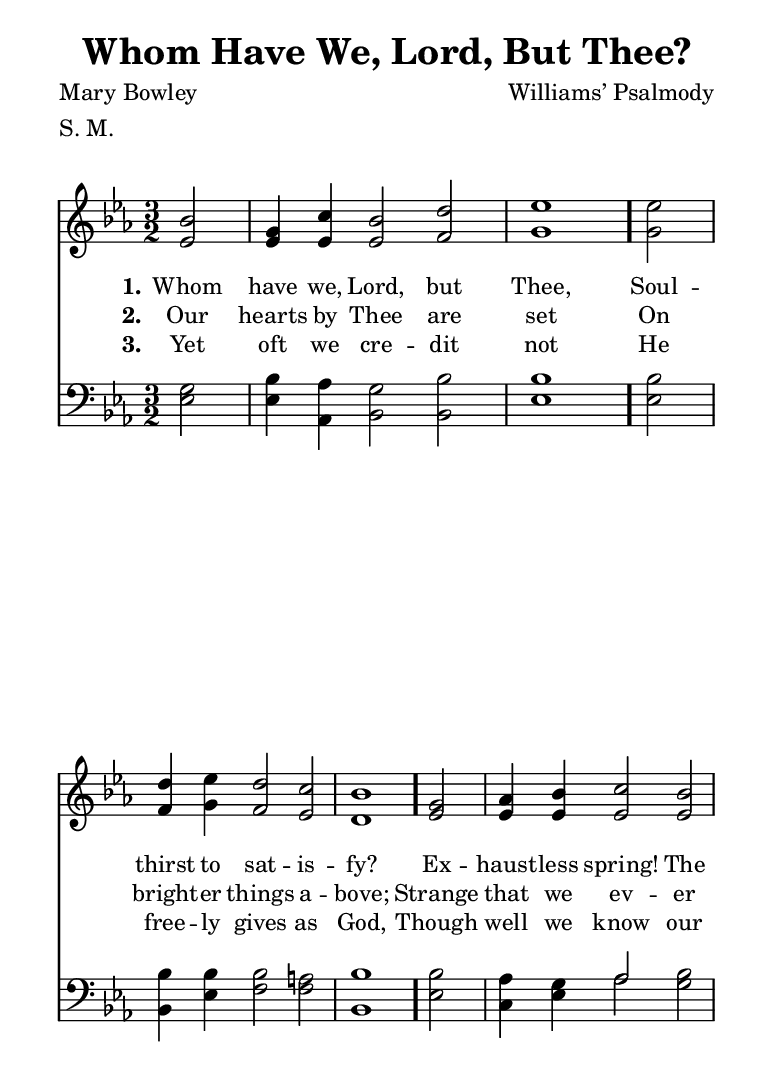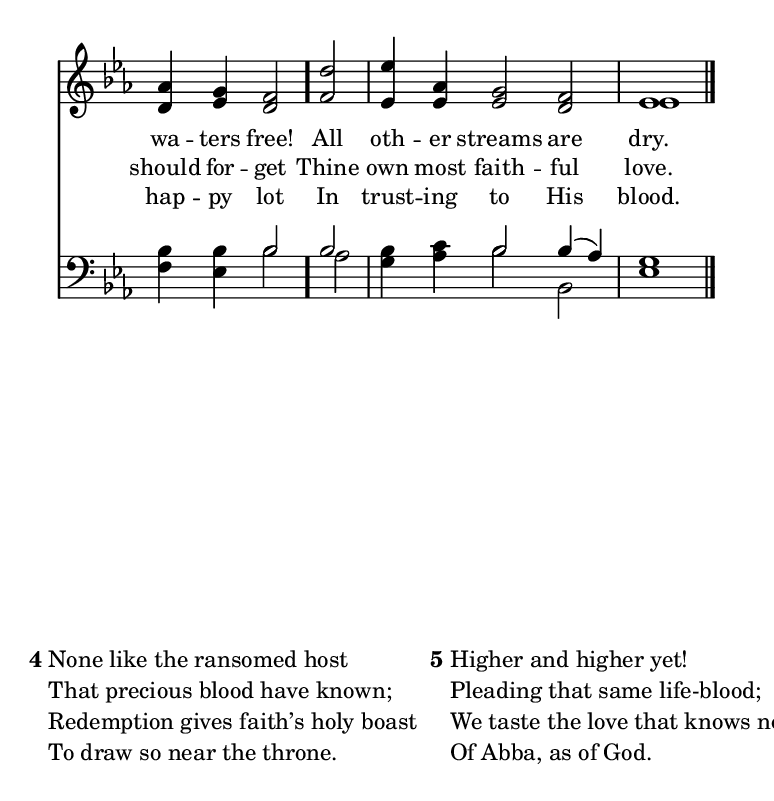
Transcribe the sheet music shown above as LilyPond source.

\include "common/global.ily"
\paper {
  \include "common/paper.ily"
  ragged-last-bottom = ##t
  system-count = #(cond (is-eogsized 2) (#t #f))
}

\header{
  hymnnumber = "180"
  title = "Whom Have We, Lord, But Thee?"
  tunename = "Huddersfield"
  meter = "S. M."
  poet = "Mary Bowley"
  composer = "Williams’ Psalmody"
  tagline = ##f
}

patternAA = { c2 | c4 c4 c2 c2 | c1 }
patternAB = { c2 | c4 c4 c2 c4( c4) | c1 }
patternBA = { c2 | c4 c4 c2 c2 | c4 c4 c2 }

global = {
  \include "common/overrides.ily"
  \override Staff.TimeSignature.style = #'numbered
  \time 3/2
  \override Score.MetronomeMark.transparent = ##t % hide all fermata changes too
  \tempo 2=70
  \key ees \major
  \partial 2
  \autoBeamOff
}

notesSoprano = {
\global
\relative c'' {

  \changePitch \patternAA { bes | g c bes d | ees }
  \changePitch \patternAA { ees | d ees d c | bes }
  \changePitch \patternBA { g | aes bes c bes | aes g f }
  \changePitch \patternAA { d' | ees aes, g f | ees }

  \bar "|."

}
}

notesAlto = {
\global
\relative e' {

  \changePitch \patternAA { ees | ees ees ees f | g }
  \changePitch \patternAA { g | f g f ees | d }
  \changePitch \patternBA { ees | ees ees ees ees | d ees d }
  \changePitch \patternAA { f | ees ees ees d | ees }

}
}

notesTenor = {
\global
\relative a {

  \changePitch \patternAA { g | bes aes g bes | bes }
  \changePitch \patternAA { bes | bes bes bes a | bes }
  \changePitch \patternBA { bes | aes g aes bes | bes bes bes }
  \changePitch \patternAB { bes | bes c bes bes aes | g }

}
}

notesBass = {
\global
\relative f {

  \changePitch \patternAA { ees | ees aes, bes bes | ees }
  \changePitch \patternAA { ees | bes ees f f | bes, }
  \changePitch \patternBA { ees | c ees aes g | f ees bes' }
  \changePitch \patternAA { aes | g aes bes bes, | ees }

}
}

wordsA = \lyricmode {
\set stanza = "1."

Whom have we, Lord, but Thee, \bar "."
Soul -- thirst to sat -- is -- fy? \bar "."
Ex -- haust -- less spring! The wa -- ters free! \bar "."
All oth -- er streams are dry. \bar "."

}

wordsB = \lyricmode {
\set stanza = "2."

Our hearts by Thee are set
On bright -- er things a -- bove;
Strange that we ev -- er should for -- get
Thine own most faith -- ful love.

}

wordsC = \lyricmode {
\set stanza = "3."

Yet oft we cre -- dit not
He free -- ly gives as God,
Though well we know our hap -- py lot
In trust -- ing to His blood.

}

wordsD = \markuplist {

\line { None like the ransomed host }
\line { That precious blood have known; }
\line { Redemption gives faith’s holy boast }
\line { To draw so near the throne. }

}

wordsE = \markuplist {

\line { Higher and higher yet! }
\line { Pleading that same life-blood; }
\line { We taste the love that knows no let, }
\line { Of Abba, as of God. }

}

\score {
  \context ChoirStaff <<
    \context Staff = upper <<
      \set ChoirStaff.systemStartDelimiter = #'SystemStartBar
      \set ChoirStaff.printPartCombineTexts = ##f
      \partcombine #'(2 . 9) \notesSoprano \notesAlto
      \context NullVoice = sopranos { \voiceOne << \notesSoprano >> }
      \context NullVoice = altos { \voiceTwo << \notesAlto >> }
      \context Lyrics = one   \lyricsto sopranos \wordsA
      \context Lyrics = two   \lyricsto sopranos \wordsB
      \context Lyrics = three \lyricsto sopranos \wordsC
    >>
    \context Staff = men <<
      \clef bass
      \set ChoirStaff.printPartCombineTexts = ##f
      \partcombine #'(2 . 9) \notesTenor \notesBass
      \context NullVoice = tenors { \voiceOne << \notesTenor >> }
      \context NullVoice = basses { \voiceTwo << \notesBass >> }
    >>
  >>
  \layout {
    \include "common/layout.ily"
  }
  \midi{
    \include "common/midi.ily"
  }
}

\noPageBreak

\markup { \fill-line {
  \hspace #0.1
  \line{ \bold 4 \column { \wordsD } }
  \hspace #0.1
  \line{ \bold 5 \column { \wordsE } }
  \hspace #0.1
} }

\version "2.19.49"  % necessary for upgrading to future LilyPond versions.

% vi:set et ts=2 sw=2 ai nocindent syntax=lilypond:
